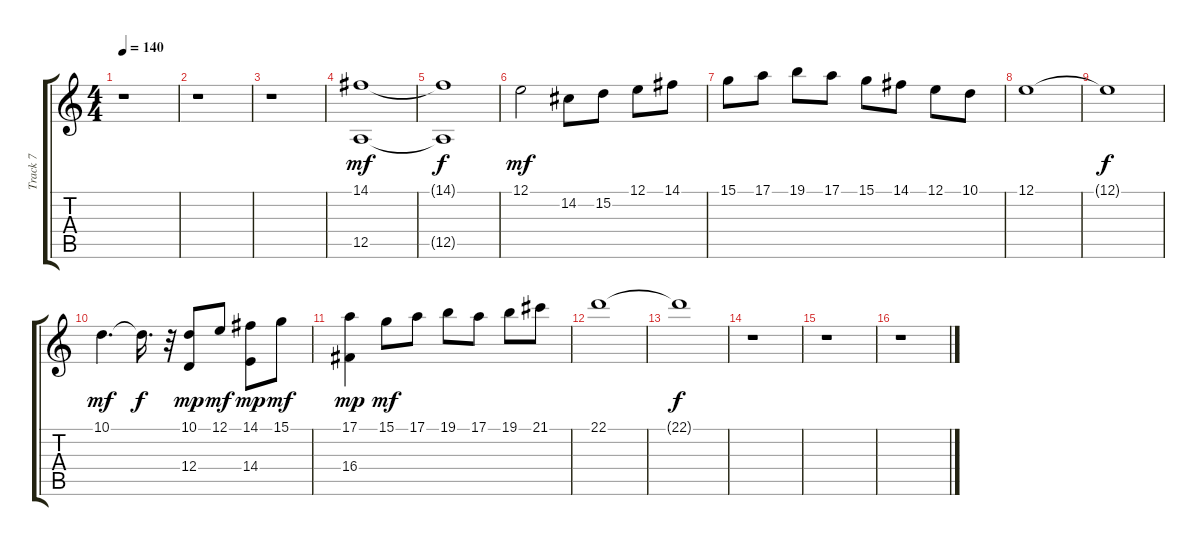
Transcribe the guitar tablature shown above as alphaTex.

\track ("Track 7" "Track 7") {instrument stringensemble1}
\staff {score tabs}
\tuning (E4 B3 G3 D3 A2 E2) {hide}
\ts (4 4)
\tempo 140
\clef g2
\ks c
r.1{dy f} |
r.1 |
r.1 |
(14.1 12.5).1{dy mf} |
(14.1{t} 12.5{t}).1{dy f} |
12.1.2{dy mf} 14.2.8 15.2.8 12.1.8 14.1.8 |
15.1.8 17.1.8 19.1.8 17.1.8 15.1.8 14.1.8 12.1.8 10.1.8 |
12.1.1 |
12.1{t}.1{dy f} |
10.1.4{d dy mf} 10.1{t}.16{d dy f} r.32 (10.1 12.4).8{dy mp} 12.1.8{dy mf} (14.1 14.4).8{dy mp} 15.1.8{dy mf} |
(17.1 16.4).4{dy mp} 15.1.8{dy mf} 17.1.8 19.1.8 17.1.8 19.1.8 21.1.8 |
22.1.1 |
22.1{t}.1{dy f} |
r.1 |
r.1 |
r.1
